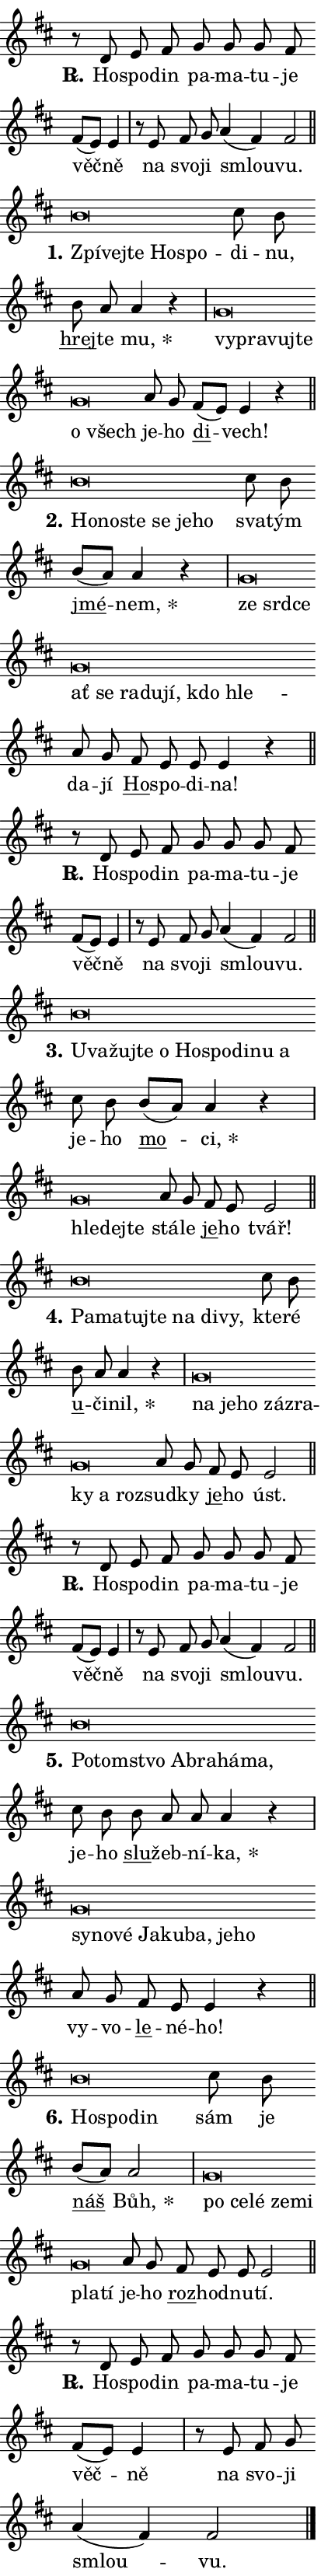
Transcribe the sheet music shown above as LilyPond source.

\version "2.24.0"
\header { tagline = "" }
\paper {
  indent = 0\cm
  top-margin = 0\cm
  right-margin = 0.13\cm % to fit lyric hyphens
  bottom-margin = 0\cm
  left-margin = 0\cm
  paper-width = 7\cm
  page-breaking = #ly:one-page-breaking
  system-system-spacing.basic-distance = #11
  score-system-spacing.basic-distance = #11
  ragged-last = ##f
}


%% Author: Thomas Morley
%% https://lists.gnu.org/archive/html/lilypond-user/2020-05/msg00002.html
#(define (line-position grob)
"Returns position of @var[grob} in current system:
   @code{'start}, if at first time-step
   @code{'end}, if at last time-step
   @code{'middle} otherwise
"
  (let* ((col (ly:item-get-column grob))
         (ln (ly:grob-object col 'left-neighbor))
         (rn (ly:grob-object col 'right-neighbor))
         (col-to-check-left (if (ly:grob? ln) ln col))
         (col-to-check-right (if (ly:grob? rn) rn col))
         (break-dir-left
           (and
             (ly:grob-property col-to-check-left 'non-musical #f)
             (ly:item-break-dir col-to-check-left)))
         (break-dir-right
           (and
             (ly:grob-property col-to-check-right 'non-musical #f)
             (ly:item-break-dir col-to-check-right))))
        (cond ((eqv? 1 break-dir-left) 'start)
              ((eqv? -1 break-dir-right) 'end)
              (else 'middle))))

#(define (tranparent-at-line-position vctor)
  (lambda (grob)
  "Relying on @code{line-position} select the relevant enry from @var{vctor}.
Used to determine transparency,"
    (case (line-position grob)
      ((end) (not (vector-ref vctor 0)))
      ((middle) (not (vector-ref vctor 1)))
      ((start) (not (vector-ref vctor 2))))))

noteHeadBreakVisibility =
#(define-music-function (break-visibility)(vector?)
"Makes @code{NoteHead}s transparent relying on @var{break-visibility}"
#{
  \override NoteHead.transparent =
    #(tranparent-at-line-position break-visibility)
#})

#(define delete-ledgers-for-transparent-note-heads
  (lambda (grob)
    "Reads whether a @code{NoteHead} is transparent.
If so this @code{NoteHead} is removed from @code{'note-heads} from
@var{grob}, which is supposed to be @code{LedgerLineSpanner}.
As a result ledgers are not printed for this @code{NoteHead}"
    (let* ((nhds-array (ly:grob-object grob 'note-heads))
           (nhds-list
             (if (ly:grob-array? nhds-array)
                 (ly:grob-array->list nhds-array)
                 '()))
           ;; Relies on the transparent-property being done before
           ;; Staff.LedgerLineSpanner.after-line-breaking is executed.
           ;; This is fragile ...
           (to-keep
             (remove
               (lambda (nhd)
                 (ly:grob-property nhd 'transparent #f))
               nhds-list)))
      ;; TODO find a better method to iterate over grob-arrays, similiar
      ;; to filter/remove etc for lists
      ;; For now rebuilt from scratch
      (set! (ly:grob-object grob 'note-heads)  '())
      (for-each
        (lambda (nhd)
          (ly:pointer-group-interface::add-grob grob 'note-heads nhd))
        to-keep))))

squashNotes = {
  \override NoteHead.X-extent = #'(-0.2 . 0.2)
  \override NoteHead.Y-extent = #'(-0.75 . 0)
  \override NoteHead.stencil =
    #(lambda (grob)
       (let ((pos (ly:grob-property grob 'staff-position)))
         (begin
           (if (< pos -7) (display "ERROR: Lower brevis then expected\n") (display "OK: Expected brevis position\n"))
           (if (<= pos -6) ly:text-interface::print ly:note-head::print))))
}
unSquashNotes = {
  \revert NoteHead.X-extent
  \revert NoteHead.Y-extent
  \revert NoteHead.stencil
}

hideNotes = \noteHeadBreakVisibility #begin-of-line-visible
unHideNotes = \noteHeadBreakVisibility #all-visible

% work-around for resetting accidentals
% https://lilypond.org/doc/v2.23/Documentation/notation/displaying-rhythms#unmetered-music
cadenzaMeasure = {
  \cadenzaOff
  \partial 1024 s1024
  \cadenzaOn
}

#(define-markup-command (accent layout props text) (markup?)
  "Underline accented syllable"
  (interpret-markup layout props
    #{\markup \override #'(offset . 4.3) \underline { #text }#}))

responsum = \markup \concat {
  "R" \hspace #-1.05 \path #0.1 #'((moveto 0 0.07) (lineto 0.9 0.8)) \hspace #0.05 "."
}

spaceSize = #0.6828661417322834 % exact space size for TeX Gyre Schola

\layout {
  \context {
    \Staff
    \remove "Time_signature_engraver"
    \override LedgerLineSpanner.after-line-breaking = #delete-ledgers-for-transparent-note-heads
  }
  \context {
    \Lyrics {
      \override LyricSpace.minimum-distance = \spaceSize
      \override LyricText.font-name = #"TeX Gyre Schola"
      \override LyricText.font-size = 1
      \override StanzaNumber.font-name = #"TeX Gyre Schola Bold"
      \override StanzaNumber.font-size = 1
    }
  }
  \context {
    \Score 
    \override NoteHead.text =
      #(lambda (grob) 
        (let ((pos (ly:grob-property grob 'staff-position)))
          #{\markup {
            \combine
              \halign #-0.55 \raise #(if (= pos -6) 0 0.5) \override #'(thickness . 2) \draw-line #'(3.2 . 0)
              \musicglyph "noteheads.sM1"
          }#}))
  }
}

% magnetic-lyrics.ily
%
%   written by
%     Jean Abou Samra <jean@abou-samra.fr>
%     Werner Lemberg <wl@gnu.org>
%
%   adapted by
%     Jiri Hon <jiri.hon@gmail.com>
%
% Version 2022-Apr-15

% https://www.mail-archive.com/lilypond-user@gnu.org/msg149350.html

#(define (Left_hyphen_pointer_engraver context)
   "Collect syllable-hyphen-syllable occurrences in lyrics and store
them in properties.  This engraver only looks to the left.  For
example, if the lyrics input is @code{foo -- bar}, it does the
following.

@itemize @bullet
@item
Set the @code{text} property of the @code{LyricHyphen} grob between
@q{foo} and @q{bar} to @code{foo}.

@item
Set the @code{left-hyphen} property of the @code{LyricText} grob with
text @q{foo} to the @code{LyricHyphen} grob between @q{foo} and
@q{bar}.
@end itemize

Use this auxiliary engraver in combination with the
@code{lyric-@/text::@/apply-@/magnetic-@/offset!} hook."
   (let ((hyphen #f)
         (text #f))
     (make-engraver
      (acknowledgers
       ((lyric-syllable-interface engraver grob source-engraver)
        (set! text grob)))
      (end-acknowledgers
       ((lyric-hyphen-interface engraver grob source-engraver)
        ;(when (not (grob::has-interface grob 'lyric-space-interface))
          (set! hyphen grob)));)
      ((stop-translation-timestep engraver)
       (when (and text hyphen)
         (ly:grob-set-object! text 'left-hyphen hyphen))
       (set! text #f)
       (set! hyphen #f)))))

#(define (lyric-text::apply-magnetic-offset! grob)
   "If the space between two syllables is less than the value in
property @code{LyricText@/.details@/.squash-threshold}, move the right
syllable to the left so that it gets concatenated with the left
syllable.

Use this function as a hook for
@code{LyricText@/.after-@/line-@/breaking} if the
@code{Left_@/hyphen_@/pointer_@/engraver} is active."
   (let ((hyphen (ly:grob-object grob 'left-hyphen #f)))
     (when hyphen
       (let ((left-text (ly:spanner-bound hyphen LEFT)))
         (when (grob::has-interface left-text 'lyric-syllable-interface)
           (let* ((common (ly:grob-common-refpoint grob left-text X))
                  (this-x-ext (ly:grob-extent grob common X))
                  (left-x-ext
                   (begin
                     ;; Trigger magnetism for left-text.
                     (ly:grob-property left-text 'after-line-breaking)
                     (ly:grob-extent left-text common X)))
                  ;; `delta` is the gap width between two syllables.
                  (delta (- (interval-start this-x-ext)
                            (interval-end left-x-ext)))
                  (details (ly:grob-property grob 'details))
                  (threshold (assoc-get 'squash-threshold details 0.2)))
             (when (< delta threshold)
               (let* (;; We have to manipulate the input text so that
                      ;; ligatures crossing syllable boundaries are not
                      ;; disabled.  For languages based on the Latin
                      ;; script this is essentially a beautification.
                      ;; However, for non-Western scripts it can be a
                      ;; necessity.
                      (lt (ly:grob-property left-text 'text))
                      (rt (ly:grob-property grob 'text))
                      (is-space (grob::has-interface hyphen 'lyric-space-interface))
                      (space (if is-space " " ""))
                      (extra-delta (if is-space spaceSize 0))
                      ;; Append new syllable.
                      (ltrt-space (if (and (string? lt) (string? rt))
                                (string-append lt space rt)
                                (make-concat-markup (list lt space rt))))
                      ;; Right-align `ltrt` to the right side.
                      (ltrt-space-markup (grob-interpret-markup
                               grob
                               (make-translate-markup
                                (cons (interval-length this-x-ext) 0)
                                (make-right-align-markup ltrt-space)))))
                 (begin
                   ;; Don't print `left-text`.
                   (ly:grob-set-property! left-text 'stencil #f)
                   ;; Set text and stencil (which holds all collected
                   ;; syllables so far) and shift it to the left.
                   (ly:grob-set-property! grob 'text ltrt-space)
                   (ly:grob-set-property! grob 'stencil ltrt-space-markup)
                   (ly:grob-translate-axis! grob (- (- delta extra-delta)) X))))))))))


#(define (lyric-hyphen::displace-bounds-first grob)
   ;; Make very sure this callback isn't triggered too early.
   (let ((left (ly:spanner-bound grob LEFT))
         (right (ly:spanner-bound grob RIGHT)))
     (ly:grob-property left 'after-line-breaking)
     (ly:grob-property right 'after-line-breaking)
     (ly:lyric-hyphen::print grob)))

squashThreshold = #0.4

\layout {
  \context {
    \Lyrics
    \consists #Left_hyphen_pointer_engraver
    \override LyricText.after-line-breaking =
      #lyric-text::apply-magnetic-offset!
    \override LyricHyphen.stencil = #lyric-hyphen::displace-bounds-first
    \override LyricText.details.squash-threshold = \squashThreshold
    \override LyricHyphen.minimum-distance = 0
    \override LyricHyphen.minimum-length = \squashThreshold
  }
}

squashText = \override LyricText.details.squash-threshold = 9999
unSquashText = \override LyricText.details.squash-threshold = \squashThreshold

leftText = \override LyricText.self-alignment-X = #LEFT
unLeftText = \revert LyricText.self-alignment-X

starOffset = #(lambda (grob) 
                (let ((x_offset (ly:self-alignment-interface::aligned-on-x-parent grob)))
                  (if (= x_offset 0) 0 (+ x_offset 1.2))))

star = #(define-music-function (syllable)(string?)
"Append star separator at the end of a syllable"
#{
  \once \override LyricText.X-offset = #starOffset
  \lyricmode { \markup {
    #syllable
    \override #'((font-name . "TeX Gyre Schola Bold")) \hspace #0.2 \lower #0.65 \larger "*"
  } }
#})

starAccent = #(define-music-function (syllable)(string?)
"Append star separator at the end of a syllable and make accent"
#{
  \once \override LyricText.X-offset = #starOffset
  \lyricmode { \markup {
    \accent #syllable
    \override #'((font-name . "TeX Gyre Schola Bold")) \hspace #0.2 \lower #0.65 \larger "*"
  } }
#})

breath = #(define-music-function (syllable)(string?)
"Append breathing indicator at the end of a syllable"
#{
  \lyricmode { \markup { #syllable "+" } }
#})

optionalBreath = #(define-music-function (syllable)(string?)
"Append optional breathing indicator at the end of a syllable"
#{
  \lyricmode { \markup { #syllable "(+)" } }
#})


\score {
    <<
        \new Voice = "melody" { \cadenzaOn \key d \major \relative { r8 d' e fis g g g fis \bar "" fis[( e)] e4 \cadenzaMeasure \bar "|" r8 e fis g \bar "" a4( fis) fis2 \cadenzaMeasure \bar "||" \break } }
        \new Lyrics \lyricsto "melody" { \lyricmode { \set stanza = \responsum
Ho -- spo -- din pa -- ma -- tu -- je věč -- ně na svo -- ji smlou -- vu. } }
    >>
    \layout {}
}

\score {
    <<
        \new Voice = "melody" { \cadenzaOn \key d \major \relative { \squashNotes b'\breve*1/16 \hideNotes \breve*1/16 \bar "" \breve*1/16 \bar "" \breve*1/16 \breve*1/16 \bar "" \unHideNotes \unSquashNotes cis8 b \bar "" b a a4 r \cadenzaMeasure \bar "|" \squashNotes g\breve*1/16 \hideNotes \breve*1/16 \bar "" \breve*1/16 \bar "" \breve*1/16 \bar "" \breve*1/16 \breve*1/16 \bar "" \unHideNotes \unSquashNotes a8 g \bar "" fis[( e)] e4 r \cadenzaMeasure \bar "||" \break } }
        \new Lyrics \lyricsto "melody" { \lyricmode { \set stanza = "1."
\leftText Zpí -- \squashText vej -- te Ho -- spo -- \unLeftText \unSquashText di -- nu, \markup \accent hrej -- te \star mu, \leftText vy -- \squashText pra -- vuj -- te o všech \unLeftText \unSquashText je -- ho \markup \accent di -- vech! } }
    >>
    \layout {}
}

\score {
    <<
        \new Voice = "melody" { \cadenzaOn \key d \major \relative { \squashNotes b'\breve*1/16 \hideNotes \breve*1/16 \bar "" \breve*1/16 \bar "" \breve*1/16 \bar "" \breve*1/16 \breve*1/16 \bar "" \unHideNotes \unSquashNotes cis8 b \bar "" b[( a)] a4 r \cadenzaMeasure \bar "|" \squashNotes g\breve*1/16 \hideNotes \breve*1/16 \bar "" \breve*1/16 \bar "" \breve*1/16 \bar "" \breve*1/16 \bar "" \breve*1/16 \bar "" \breve*1/16 \bar "" \breve*1/16 \bar "" \breve*1/16 \breve*1/16 \bar "" \unHideNotes \unSquashNotes a8 g \bar "" fis e e e4 r \cadenzaMeasure \bar "||" \break } }
        \new Lyrics \lyricsto "melody" { \lyricmode { \set stanza = "2."
\leftText Ho -- \squashText no -- ste se je -- ho \unLeftText \unSquashText sva -- tým \markup \accent jmé -- \star nem, \leftText ze \squashText srd -- ce ať se ra -- du -- jí, kdo hle -- \unLeftText \unSquashText da -- jí \markup \accent Ho -- spo -- di -- na! } }
    >>
    \layout {}
}

\score {
    <<
        \new Voice = "melody" { \cadenzaOn \key d \major \relative { r8 d' e fis g g g fis \bar "" fis[( e)] e4 \cadenzaMeasure \bar "|" r8 e fis g \bar "" a4( fis) fis2 \cadenzaMeasure \bar "||" \break } }
        \new Lyrics \lyricsto "melody" { \lyricmode { \set stanza = \responsum
Ho -- spo -- din pa -- ma -- tu -- je věč -- ně na svo -- ji smlou -- vu. } }
    >>
    \layout {}
}

\score {
    <<
        \new Voice = "melody" { \cadenzaOn \key d \major \relative { \squashNotes b'\breve*1/16 \hideNotes \breve*1/16 \bar "" \breve*1/16 \bar "" \breve*1/16 \bar "" \breve*1/16 \bar "" \breve*1/16 \bar "" \breve*1/16 \bar "" \breve*1/16 \bar "" \breve*1/16 \breve*1/16 \bar "" \unHideNotes \unSquashNotes cis8 b \bar "" b[( a)] a4 r \cadenzaMeasure \bar "|" \squashNotes g\breve*1/16 \hideNotes \breve*1/16 \breve*1/16 \bar "" \unHideNotes \unSquashNotes a8 g \bar "" fis e e2 \cadenzaMeasure \bar "||" \break } }
        \new Lyrics \lyricsto "melody" { \lyricmode { \set stanza = "3."
\leftText U -- \squashText va -- žuj -- te o Ho -- spo -- di -- nu a \unLeftText \unSquashText je -- ho \markup \accent mo -- \star ci, \leftText hle -- \squashText dej -- te \unLeftText \unSquashText stá -- le \markup \accent je -- ho tvář! } }
    >>
    \layout {}
}

\score {
    <<
        \new Voice = "melody" { \cadenzaOn \key d \major \relative { \squashNotes b'\breve*1/16 \hideNotes \breve*1/16 \bar "" \breve*1/16 \bar "" \breve*1/16 \bar "" \breve*1/16 \bar "" \breve*1/16 \breve*1/16 \bar "" \unHideNotes \unSquashNotes cis8 b \bar "" b a a4 r \cadenzaMeasure \bar "|" \squashNotes g\breve*1/16 \hideNotes \breve*1/16 \bar "" \breve*1/16 \bar "" \breve*1/16 \bar "" \breve*1/16 \bar "" \breve*1/16 \bar "" \breve*1/16 \breve*1/16 \bar "" \unHideNotes \unSquashNotes a8 g \bar "" fis e e2 \cadenzaMeasure \bar "||" \break } }
        \new Lyrics \lyricsto "melody" { \lyricmode { \set stanza = "4."
\leftText Pa -- \squashText ma -- tuj -- te na di -- vy, \unLeftText \unSquashText kte -- ré \markup \accent u -- či -- \star nil, \leftText na \squashText je -- ho zá -- zra -- ky a roz -- \unLeftText \unSquashText sud -- ky \markup \accent je -- ho úst. } }
    >>
    \layout {}
}

\score {
    <<
        \new Voice = "melody" { \cadenzaOn \key d \major \relative { r8 d' e fis g g g fis \bar "" fis[( e)] e4 \cadenzaMeasure \bar "|" r8 e fis g \bar "" a4( fis) fis2 \cadenzaMeasure \bar "||" \break } }
        \new Lyrics \lyricsto "melody" { \lyricmode { \set stanza = \responsum
Ho -- spo -- din pa -- ma -- tu -- je věč -- ně na svo -- ji smlou -- vu. } }
    >>
    \layout {}
}

\score {
    <<
        \new Voice = "melody" { \cadenzaOn \key d \major \relative { \squashNotes b'\breve*1/16 \hideNotes \breve*1/16 \bar "" \breve*1/16 \bar "" \breve*1/16 \bar "" \breve*1/16 \bar "" \breve*1/16 \breve*1/16 \bar "" \unHideNotes \unSquashNotes cis8 b \bar "" b a a a4 r \cadenzaMeasure \bar "|" \squashNotes g\breve*1/16 \hideNotes \breve*1/16 \bar "" \breve*1/16 \bar "" \breve*1/16 \bar "" \breve*1/16 \bar "" \breve*1/16 \bar "" \breve*1/16 \breve*1/16 \bar "" \unHideNotes \unSquashNotes a8 g \bar "" fis e e4 r \cadenzaMeasure \bar "||" \break } }
        \new Lyrics \lyricsto "melody" { \lyricmode { \set stanza = "5."
\leftText Po -- \squashText tom -- stvo Ab -- ra -- há -- ma, \unLeftText \unSquashText je -- ho \markup \accent slu -- žeb -- ní -- \star ka, \leftText sy -- \squashText no -- vé Ja -- ku -- ba, je -- ho \unLeftText \unSquashText vy -- vo -- \markup \accent le -- né -- ho! } }
    >>
    \layout {}
}

\score {
    <<
        \new Voice = "melody" { \cadenzaOn \key d \major \relative { \squashNotes b'\breve*1/16 \hideNotes \breve*1/16 \breve*1/16 \bar "" \unHideNotes \unSquashNotes cis8 b \bar "" b[( a)] a2 \cadenzaMeasure \bar "|" \squashNotes g\breve*1/16 \hideNotes \breve*1/16 \bar "" \breve*1/16 \bar "" \breve*1/16 \bar "" \breve*1/16 \bar "" \breve*1/16 \breve*1/16 \bar "" \unHideNotes \unSquashNotes a8 g \bar "" fis e e e2 \cadenzaMeasure \bar "||" \break } }
        \new Lyrics \lyricsto "melody" { \lyricmode { \set stanza = "6."
\leftText Ho -- \squashText spo -- din \unLeftText \unSquashText sám je \markup \accent náš \star Bůh, \leftText po \squashText ce -- lé ze -- mi pla -- tí \unLeftText \unSquashText je -- ho \markup \accent roz -- hod -- nu -- tí. } }
    >>
    \layout {}
}

\score {
    <<
        \new Voice = "melody" { \cadenzaOn \key d \major \relative { r8 d' e fis g g g fis \bar "" fis[( e)] e4 \cadenzaMeasure \bar "|" r8 e fis g \bar "" a4( fis) fis2 \cadenzaMeasure \bar "||" \break } \bar "|." }
        \new Lyrics \lyricsto "melody" { \lyricmode { \set stanza = \responsum
Ho -- spo -- din pa -- ma -- tu -- je věč -- ně na svo -- ji smlou -- vu. } }
    >>
    \layout {}
}
